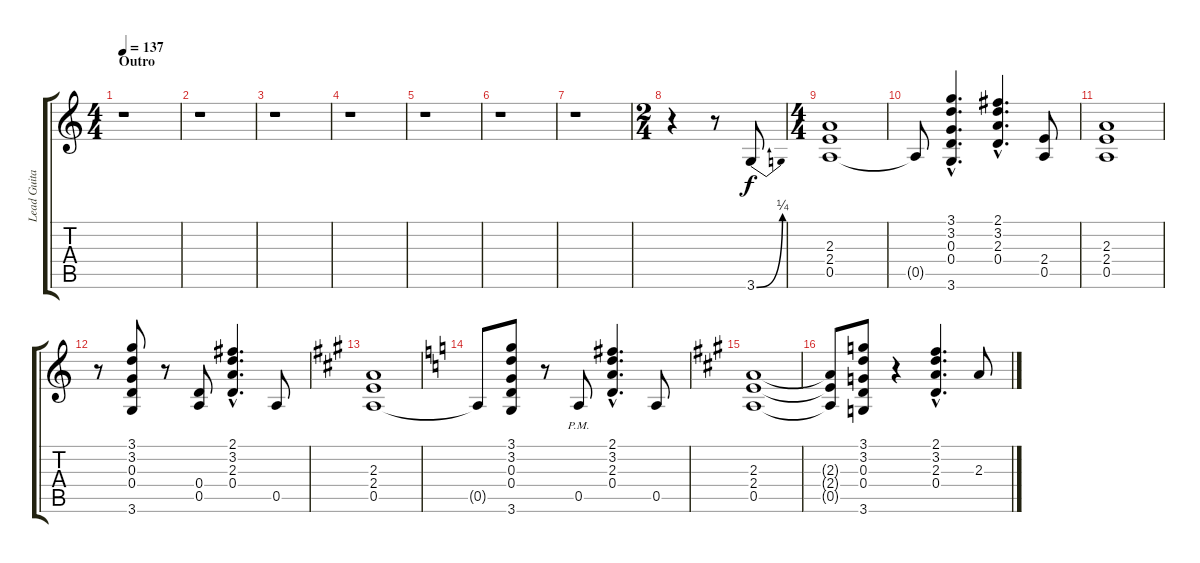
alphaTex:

\track ("Lead Guitar" "Lead Guita") {instrument overdrivenguitar}
\staff {score tabs}
\tuning (E4 B3 G3 D3 A2 E2) {hide}
\ts (4 4)
\section ("" "Outro")
\tempo 137
\clef g2
\ks c
r.1{dy f} |
r.1 |
r.1 |
r.1 |
r.1 |
r.1 |
r.1 |
\ts (2 4)
r.4 r.8 3.6{be (bend 0 0 60 1)}.8 |
\ts (4 4)
(2.3 2.4 0.5).1 |
0.5{t}.8 (3.1{hac} 3.2{hac} 0.3{hac} 0.4{hac} 3.6{hac}).4{d} (2.1{hac} 3.2{hac} 2.3{hac} 0.4{hac}).4{d} (2.4 0.5).8 |
(2.3 2.4 0.5).1 |
r.8 (3.1 3.2 0.3 0.4 3.6).8 r.8 (0.4 0.5).8 (2.1{hac} 3.2{hac} 2.3{hac} 0.4{hac}).4{d} 0.5.8 |
\ks a
(2.3 2.4 0.5).1 |
\ks c
0.5{t}.8 (3.1 3.2 0.3 0.4 3.6).8 r.8 0.5{pm}.8 (2.1{hac} 3.2{hac} 2.3{hac} 0.4{hac}).4{d} 0.5.8 |
\ks a
(2.3 2.4 0.5).1 |
(2.3{t} 2.4{t} 0.5{t}).8 (3.1 3.2 0.3 0.4 3.6).8 r.4 (2.1{hac} 3.2{hac} 2.3{hac} 0.4{hac}).4{d} 2.3.8
